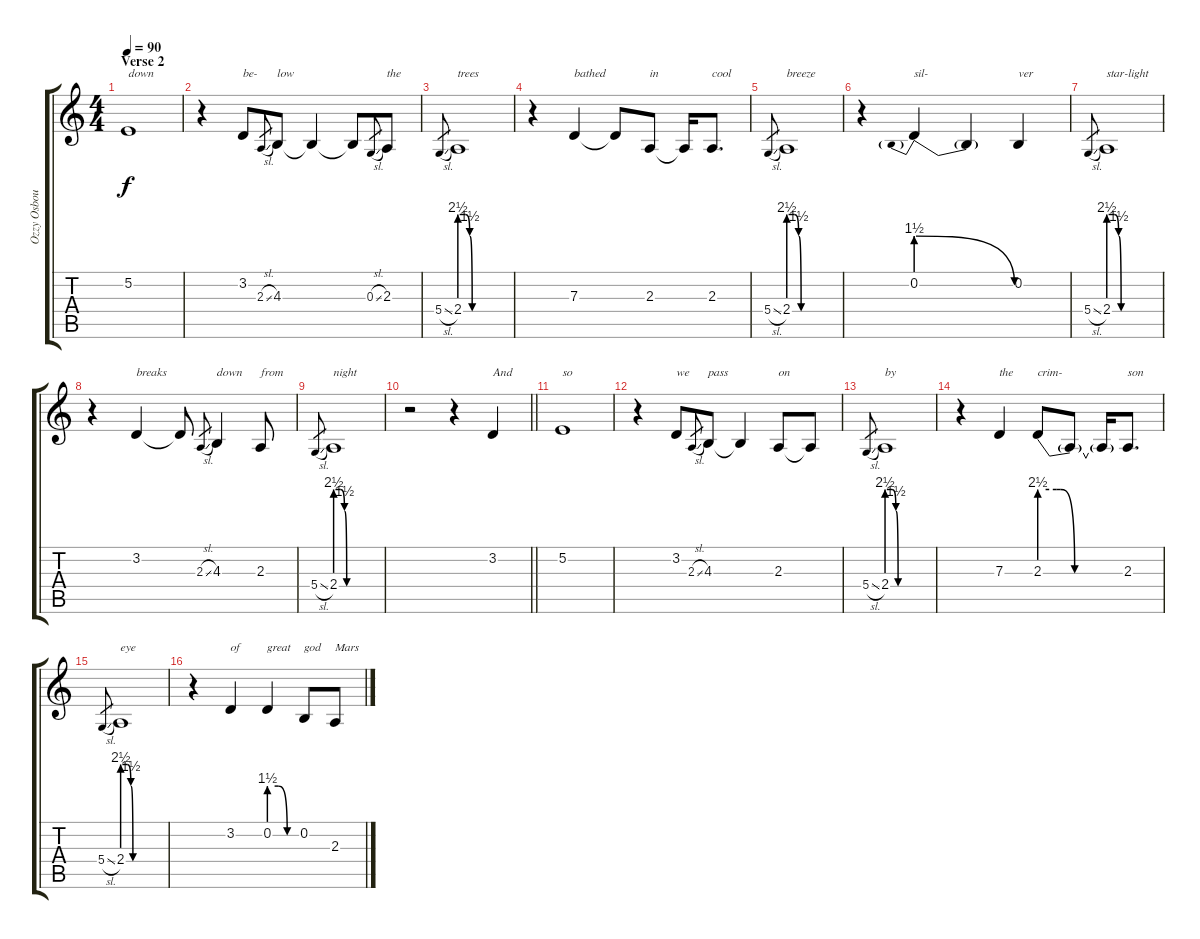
\track ("Ozzy Osbourne" "Ozzy Osbou") {instrument flute}
\staff {score tabs}
\tuning (E4 B3 G3 D3 A2 E2) {hide}
\ts (4 4)
\section ("" "Verse 2")
\tempo 90
\clef g2
\ks c
5.2.1{txt "down" dy f} |
r.4 3.2.8{txt "be-"} 2.3{sl}.8{gr} 4.3.8{txt "low"} 4.3{t}.4 4.3{t}.8 0.3{sl}.8{gr} 2.3.8{txt "the"} |
5.4{sl}.8{gr} 2.4{be (custom 0 10 7 10 12 6 15 0 40 0 60 0)}.1{txt "trees"} |
r.4 7.3.4{txt "bathed"} 7.3{t}.8 2.3.8{txt "in"} 2.3{t}.16 2.3.8{d txt "cool"} |
5.4{sl}.8{gr} 2.4{be (custom 0 10 7 10 12 6 15 0 40 0 60 0)}.1{txt "breeze"} |
r.4 0.2{be (prebendrelease 0 6 60 0)}.4{txt "sil-"} 0.2{t}.4 0.2.4{txt "ver"} |
5.4{sl}.8{gr} 2.4{be (custom 0 10 7 10 12 6 15 0 40 0 60 0)}.1{txt "star-light"} |
r.4 3.2.4{txt "breaks"} 3.2{t}.8 2.3{sl}.8{gr} 4.3.4{txt "down"} 2.3.8{txt "from"} |
5.4{sl}.8{gr} 2.4{be (custom 0 10 7 10 12 6 15 0 40 0 60 0)}.1{txt "night"} |
\barLineRight lightlight
r.2 r.4 3.2.4{txt "And"} |
5.2.1{txt "so"} |
r.4 3.2.8{txt "we"} 2.3{sl}.8{gr} 4.3.8{txt "pass"} 4.3{t}.4 2.3.8{txt "on"} 2.3{t}.8 |
5.4{sl}.8{gr} 2.4{be (custom 0 10 7 10 12 6 15 0 40 0 60 0)}.1{txt "by"} |
r.4 7.3.4{txt "the"} 2.3{be (custom 0 10 12 10 15 10 25 0 48 0 60 0)}.8{txt "crim-"} 2.3{t}.8 2.3{t}.16 2.3.8{d txt "son"} |
5.4{sl}.8{gr} 2.4{be (custom 0 10 7 10 12 6 15 0 40 0 60 0)}.1{txt "eye"} |
r.4 3.2.4{txt "of"} 0.2{be (custom 0 6 20 6 40 0 60 0)}.4{txt "great"} 0.2.8{txt "god"} 2.3.8{txt "Mars"}
